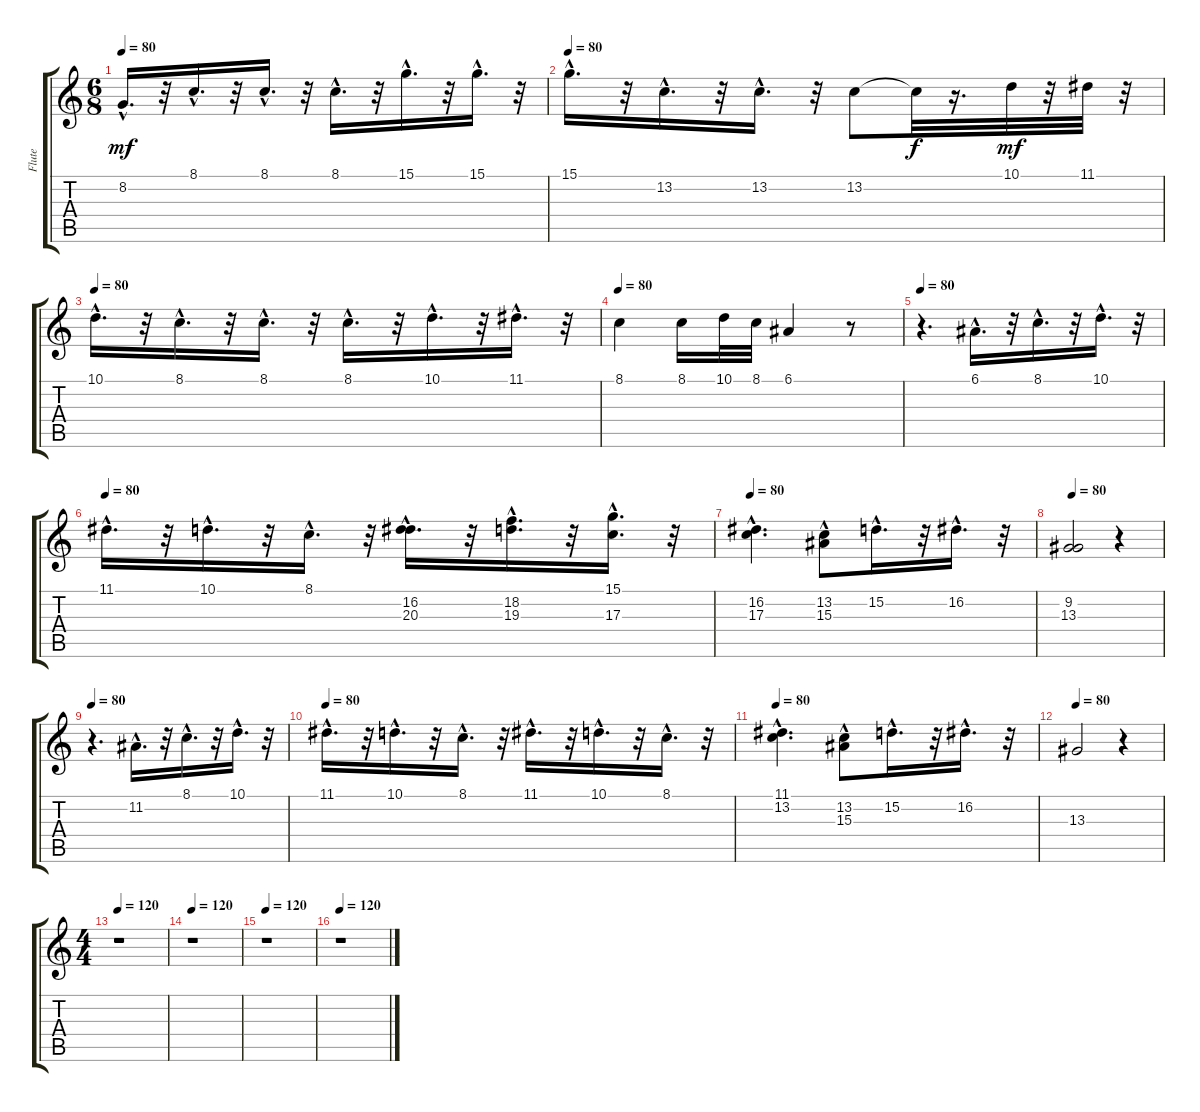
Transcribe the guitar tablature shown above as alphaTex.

\track ("Flute" "Flute") {instrument flute}
\staff {score tabs}
\tuning (E4 B3 G3 D3 A2 E2) {hide}
\ts (6 8)
\tempo 80
\clef g2
\ks c
8.2{hac}.16{d dy mf} r.32 8.1{hac}.16{d} r.32 8.1{hac}.16{d} r.32 8.1{hac}.16{d} r.32 15.1{hac}.16{d} r.32 15.1{hac}.16{d} r.32 |
\tempo 80
15.1{hac}.16{d} r.32 13.2{hac}.16{d} r.32 13.2{hac}.16{d} r.32 13.2.8 13.2{t}.32{dy f} r.16{d} 10.1.32{dy mf} r.32 11.1.32 r.32 |
\tempo 80
10.1{hac}.16{d} r.32 8.1{hac}.16{d} r.32 8.1{hac}.16{d} r.32 8.1{hac}.16{d} r.32 10.1{hac}.16{d} r.32 11.1{hac}.16{d} r.32 |
\tempo 80
8.1.4 8.1.16 10.1.32 8.1.32 6.1.4 r.8 |
\tempo 80
r.4{d} 6.1{hac}.16{d} r.32 8.1{hac}.16{d} r.32 10.1{hac}.16{d} r.32 |
\tempo 80
11.1{hac}.16{d} r.32 10.1{hac}.16{d} r.32 8.1{hac}.16{d} r.32 (16.2{hac} 20.3{hac}).16{d} r.32 (18.2{hac} 19.3{hac}).16{d} r.32 (15.1{hac} 17.3{hac}).16{d} r.32 |
\tempo 80
(16.2 17.3{hac}).4{d} (13.2{hac} 15.3{hac}).8 15.2{hac}.16{d} r.32 16.2{hac}.16{d} r.32 |
\tempo 80
(9.2 13.3).2 r.4 |
\tempo 80
r.4{d} 11.2{hac}.16{d} r.32 8.1{hac}.16{d} r.32 10.1{hac}.16{d} r.32 |
\tempo 80
11.1{hac}.16{d} r.32 10.1{hac}.16{d} r.32 8.1{hac}.16{d} r.32 11.1{hac}.16{d} r.32 10.1{hac}.16{d} r.32 8.1{hac}.16{d} r.32 |
\tempo 80
(11.1 13.2{hac}).4{d} (13.2{hac} 15.3{hac}).8 15.2{hac}.16{d} r.32 16.2{hac}.16{d} r.32 |
\tempo 80
13.3.2 r.4 |
\ts (4 4)
\tempo 120
r.1 |
\tempo 120
r.1 |
\tempo 120
r.1 |
\tempo 120
r.1
